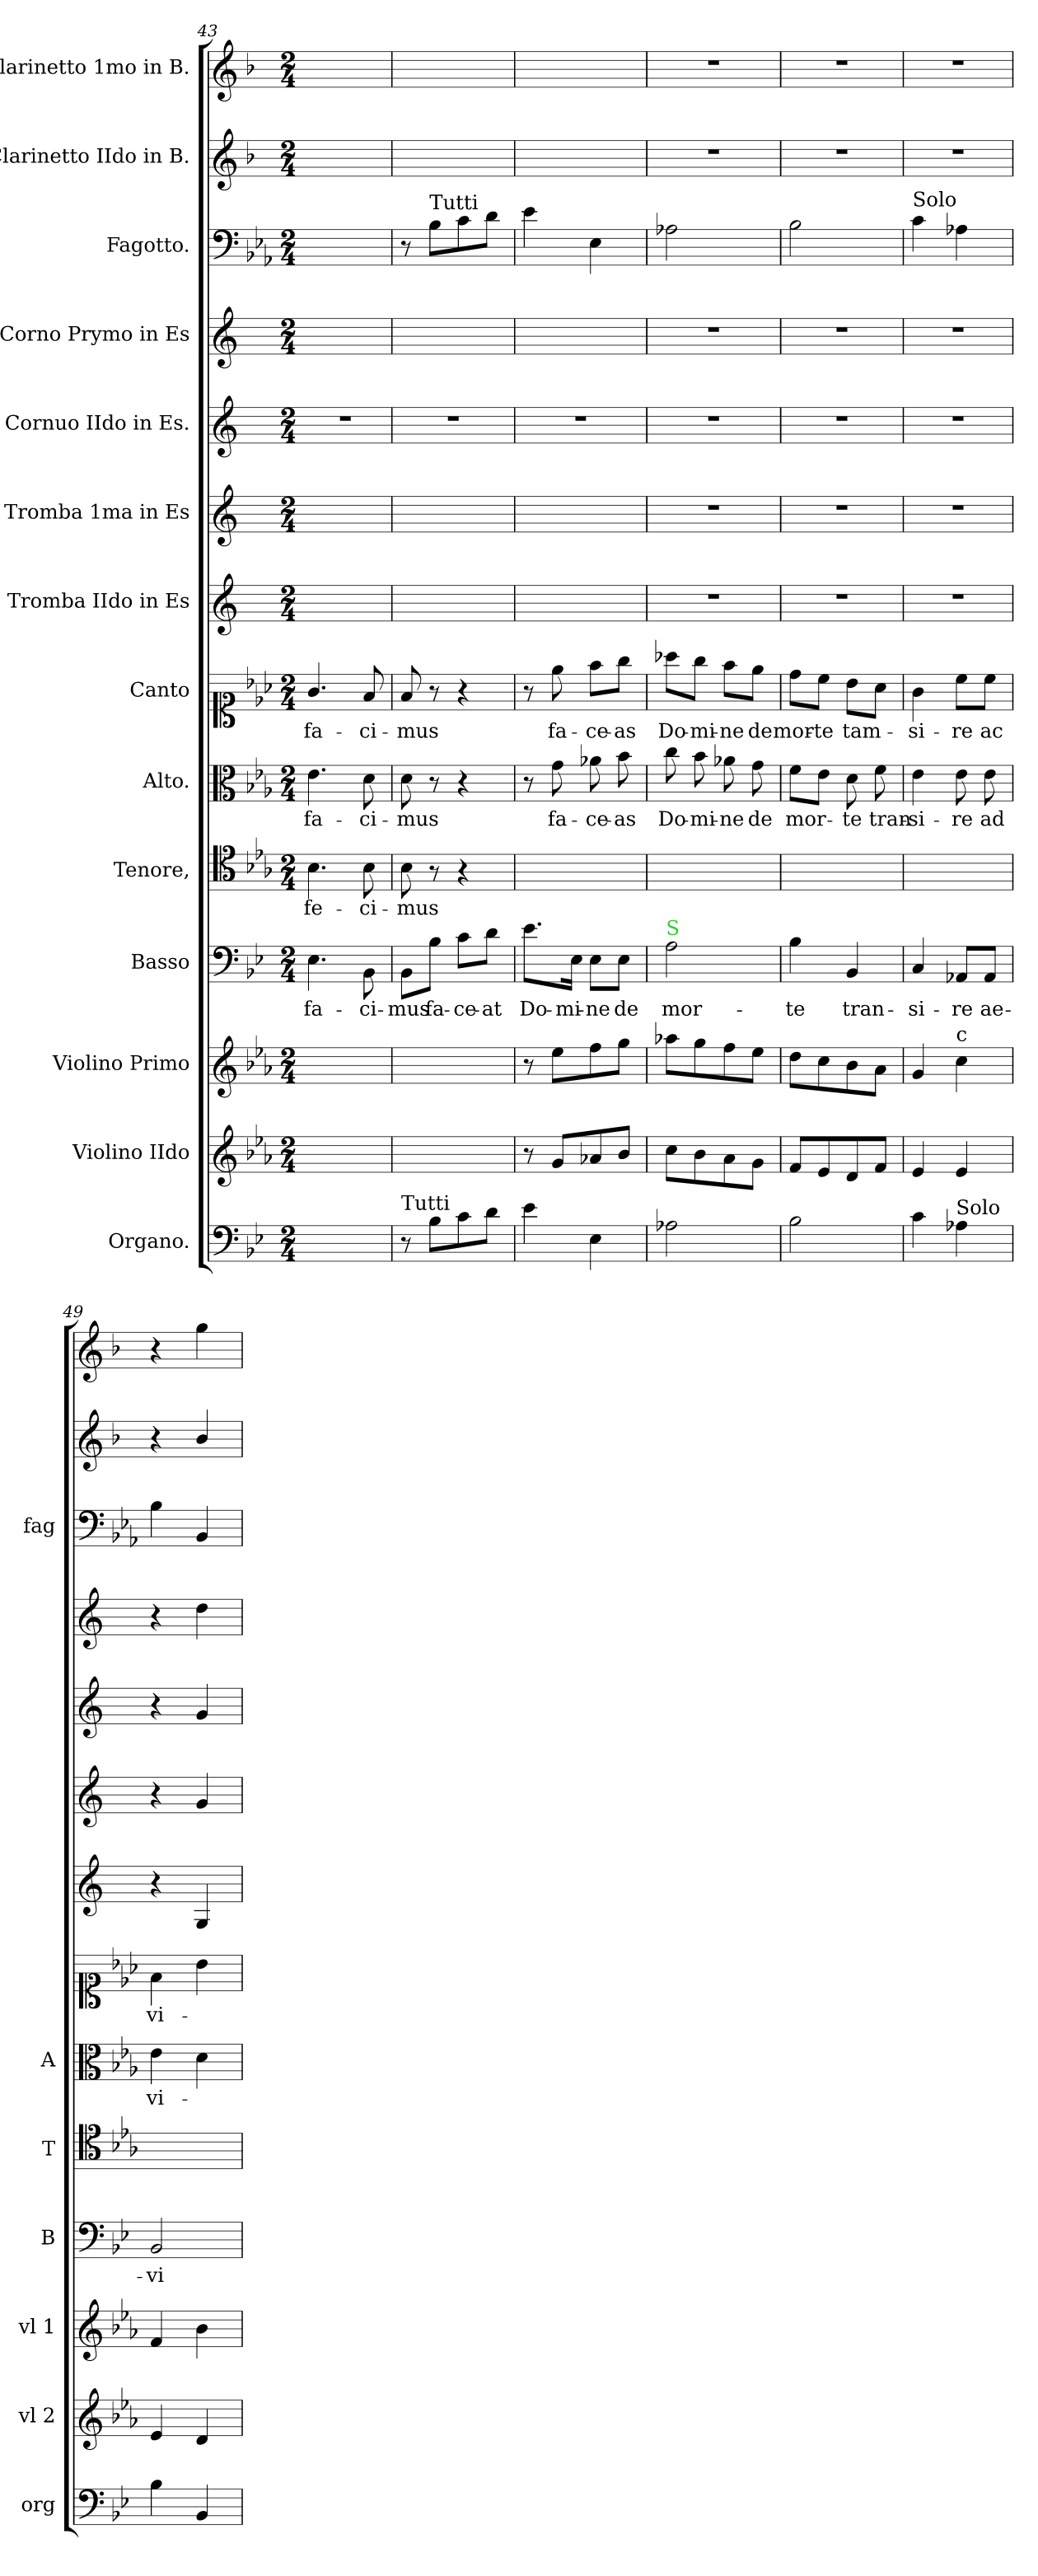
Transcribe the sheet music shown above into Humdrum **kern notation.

**kern	**kern	**dynam	**kern	**kern	**text	**kern	**text	**kern	**text	**kern	**text	**kern	**kern	**kern	**kern	**kern	**kern	**kern
*part14	*part13	*part13	*part12	*part11	*part11	*part10	*part10	*part9	*part9	*part8	*part8	*part7	*part6	*part5	*part4	*part3	*part2	*part1
*staff14	*staff13	*staff13	*staff12	*staff11	*staff11	*staff10	*staff10	*staff9	*staff9	*staff8	*staff8	*staff7	*staff6	*staff5	*staff4	*staff3	*staff2	*staff1
*I"Organo.	*I"Violino IIdo	*	*I"Violino Primo	*I"Basso	*	*I"Tenore,	*	*I"Alto.	*	*I"Canto	*	*I"Tromba IIdo in Es	*I"Tromba 1ma in Es	*I"Cornuo IIdo in Es.	*I"Corno Prymo in Es	*I"Fagotto.	*I"Clarinetto IIdo in B.	*I"Clarinetto 1mo in B.
*I'org	*I'vl 2	*	*I'vl 1	*I'B	*	*I'T	*	*I'A	*	*	*	*	*	*	*	*I'fag	*	*
*clefF4	*clefG2	*	*clefG2	*clefF4	*	*clefC4	*	*clefC3	*	*clefC1	*	*clefG2	*clefG2	*clefG2	*clefG2	*clefF4	*clefG2	*clefG2
*	*	*	*	*	*	*	*	*	*	*	*	*ITrd-2c-3	*ITrd-2c-3	*ITrd-2c-3	*ITrd-2c-3	*	*ITrd1c2	*ITrd1c2
*k[b-e-]	*k[b-e-a-]	*	*k[b-e-a-]	*k[b-e-]	*	*k[b-e-a-]	*	*k[b-e-a-]	*	*k[b-e-a-]	*	*k[b-e-a-]	*k[b-e-a-]	*k[b-e-a-]	*k[b-e-a-]	*k[b-e-a-]	*k[b-e-a-]	*k[b-e-a-]
*	*E-:	*	*E-:	*	*	*E-:	*	*E-:	*	*E-:	*	*E-:	*E-:	*E-:	*E-:	*E-:	*E-:	*E-:
*M2/4	*M2/4	*	*M2/4	*M2/4	*	*M2/4	*	*M2/4	*	*M2/4	*	*M2/4	*M2/4	*M2/4	*M2/4	*M2/4	*M2/4	*M2/4
=43	=43	=43	=43	=43	=43	=43	=43	=43	=43	=43	=43	=43	=43	=43	=43	=43	=43	=43
2ryy	2ryy	.	2ryy	4.E-\	fa-	4.B-\	fe-	4.e-\	fa-	4.g/	fa-	2ryy	2ryy	2r	2ryy	2ryy	2ryy	2ryy
.	.	.	.	8BB-\	-ci-	8B-\	-ci-	8d\	-ci-	8f/	-ci-	.	.	.	.	.	.	.
=44	=44	=44	=44	=44	=44	=44	=44	=44	=44	=44	=44	=44	=44	=44	=44	=44	=44	=44
!LO:TX:a:t=Tutti	!	!	!	!	!	!	!	!	!	!	!	!	!	!	!	!	!	!
8r	2ryy	.	2ryy	8BB-\L	-mus	8B-\	-mus	8d\	-mus	8f/	-mus	2ryy	2ryy	2r	2ryy	8r	2ryy	2ryy
!	!	!	!	!	!	!	!	!	!	!	!	!	!	!	!	!LO:TX:a:t=Tutti	!	!
8B-\L	.	.	.	8B-\J	fa-	8r	.	8r	.	8r	.	.	.	.	.	8B-\L	.	.
8c\	.	.	.	8c\L	-ce-	4r	.	4r	.	4r	.	.	.	.	.	8c\	.	.
8d\J	.	.	.	8d\J	-at	.	.	.	.	.	.	.	.	.	.	8d\J	.	.
=45	=45	=45	=45	=45	=45	=45	=45	=45	=45	=45	=45	=45	=45	=45	=45	=45	=45	=45
4e-\	8r	.	8r	8.e-\L	Do-	2ryy	.	8r	.	8r	.	2ryy	2ryy	2r	2ryy	4e-\	2ryy	2ryy
.	8g/L	.	8ee-\L	.	.	.	.	8g\	fa-	8ee-\	fa-	.	.	.	.	.	.	.
.	.	.	.	16E-\Jk	-mi-	.	.	.	.	.	.	.	.	.	.	.	.	.
4E-\	8a-X/	.	8ff\	8E-\L	-ne	.	.	8a-X\	-ce-	8ff\L	-ce-	.	.	.	.	4E-\	.	.
.	8b-/J	.	8gg\J	8E-\J	de	.	.	8b-\	-as	8gg\J	-as	.	.	.	.	.	.	.
=46	=46	=46	=46	=46	=46	=46	=46	=46	=46	=46	=46	=46	=46	=46	=46	=46	=46	=46
!	!	!	!	!LO:TX:a:color=limegreen:t=S	!	!	!	!	!	!	!	!	!	!	!	!	!	!
2A-X\	8cc\L	.	8aa-X\L	2A\	mor-	2ryy	.	8cc\	Do-	8aa-X\L	Do-	2r	2r	2r	2r	2A-X\	2r	2r
.	8b-\	.	8gg\	.	.	.	.	8b-\	-mi-	8gg\J	-mi-	.	.	.	.	.	.	.
.	8a-\	.	8ff\	.	.	.	.	8a-X\	-ne	8ff\L	-ne	.	.	.	.	.	.	.
.	8g\J	.	8ee-\J	.	.	.	.	8g\	de	8ee-\J	de	.	.	.	.	.	.	.
=47	=47	=47	=47	=47	=47	=47	=47	=47	=47	=47	=47	=47	=47	=47	=47	=47	=47	=47
2B-\	8f/L	.	8dd\L	4B-\	-te	2ryy	.	8f\L	mor-	8dd\L	mor-	2r	2r	2r	2r	2B-\	2r	2r
.	8e-/	.	8cc\	.	.	.	.	8e-\J	.	8cc\J	-te	.	.	.	.	.	.	.
.	8d/	.	8b-\	4BB-/	tran-	.	.	8d\	-te	8b-\L	tam-	.	.	.	.	.	.	.
.	8f/J	.	8a-\J	.	.	.	.	8f\	tran-	8a-\J	.	.	.	.	.	.	.	.
=48	=48	=48	=48	=48	=48	=48	=48	=48	=48	=48	=48	=48	=48	=48	=48	=48	=48	=48
!	!	!	!	!	!	!	!	!	!	!	!	!	!	!	!	!LO:TX:a:t=Solo	!	!
!	!	!LO:DY:a	!	!	!	!	!	!	!	!	!	!	!	!	!	!	!	!
4c\	4e-/	p.o.	4g/	4C/	-si-	2ryy	.	4e-\	-si-	4g\	-si-	2r	2r	2r	2r	4c\	2r	2r
!	!	!	!LO:TX:a:t=c	!	!	!	!	!	!	!	!	!	!	!	!	!	!	!
!LO:TX:a:t=Solo	!	!	!	!	!	!	!	!	!	!	!	!	!	!	!	!	!	!
4A-X\	4e-/	.	4cc\	8AA-X/L	-re	.	.	8e-\	-re	8cc\L	-re	.	.	.	.	4A-X\	.	.
.	.	.	.	8AA-/J	ae-	.	.	8e-\	ad	8cc\J	ac	.	.	.	.	.	.	.
=49	=49	=49	=49	=49	=49	=49	=49	=49	=49	=49	=49	=49	=49	=49	=49	=49	=49	=49
4B-\	4e-/	.	4f/	2BB-/	-vi-	2ryy	.	4e-\	vi-	4f\	vi-	4r	4r	4r	4r	4B-\	4r	4r
4BB-/	4d/	.	4b-\	.	.	.	.	4d\	.	4b-\	.	4B-/	4b-/	4b-/	4ff\	4BB-/	4a-/	4ff\
=	=	=	=	=	=	=	=	=	=	=	=	=	=	=	=	=	=	=
*-	*-	*-	*-	*-	*-	*-	*-	*-	*-	*-	*-	*-	*-	*-	*-	*-	*-	*-
